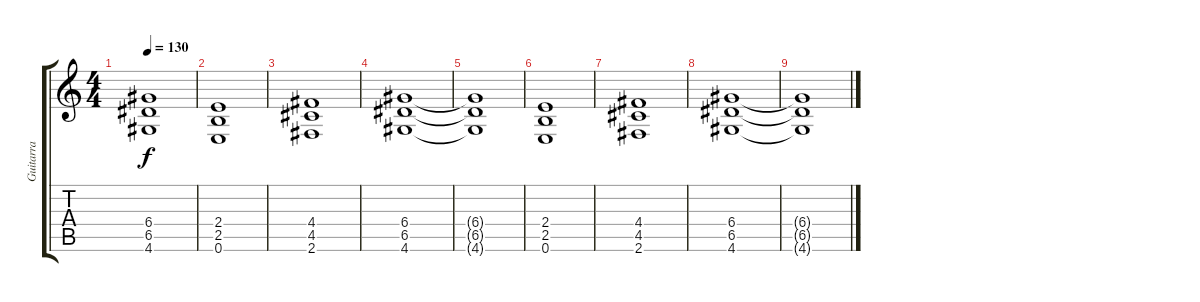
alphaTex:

\track ("Guitarra" "Guitarra") {solo instrument distortionguitar}
\staff {score tabs}
\tuning (E4 B3 G3 D3 A2 E2) {hide}
\ts (4 4)
\tempo 130
\clef g2
\ks c
(6.4{t} 6.5{t} 4.6{t}).1{dy f} |
(2.4 2.5 0.6).1 |
(4.4 4.5 2.6).1 |
(6.4 6.5 4.6).1 |
(6.4{t} 6.5{t} 4.6{t}).1 |
(2.4 2.5 0.6).1 |
(4.4 4.5 2.6).1 |
(6.4 6.5 4.6).1 |
(6.4{t} 6.5{t} 4.6{t}).1
